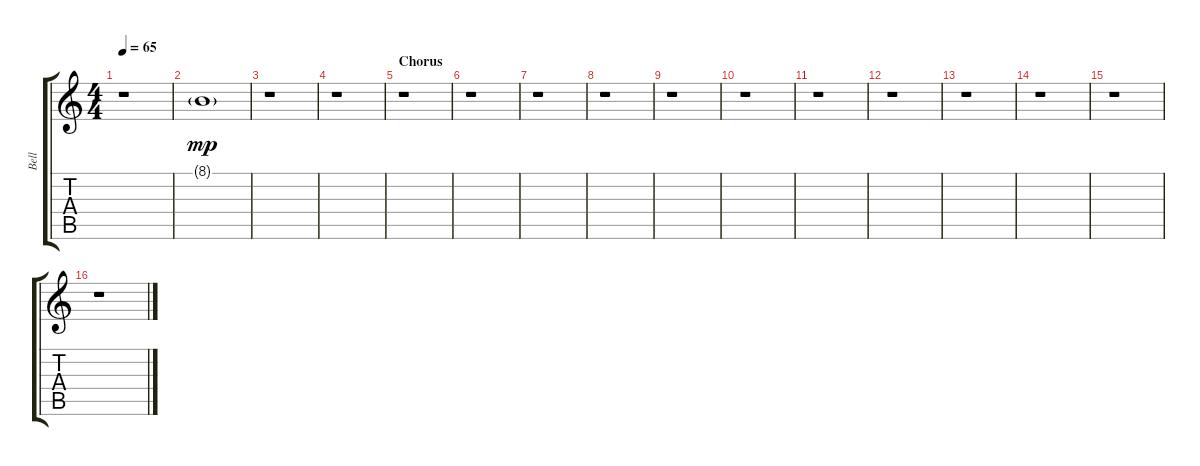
\track ("Bell" "Bell") {instrument tubularbells}
\staff {score tabs}
\tuning (Eb4 Bb3 Gb3 Db3 Ab2 Eb2) {hide}
\ts (4 4)
\tempo 65
\clef g2
\ks c
r.1{dy mp} |
8.1{g}.1 |
r.1 |
r.1 |
\section ("" "Chorus")
r.1 |
r.1 |
r.1 |
r.1 |
r.1 |
r.1 |
r.1 |
r.1 |
r.1 |
r.1 |
r.1 |
r.1
